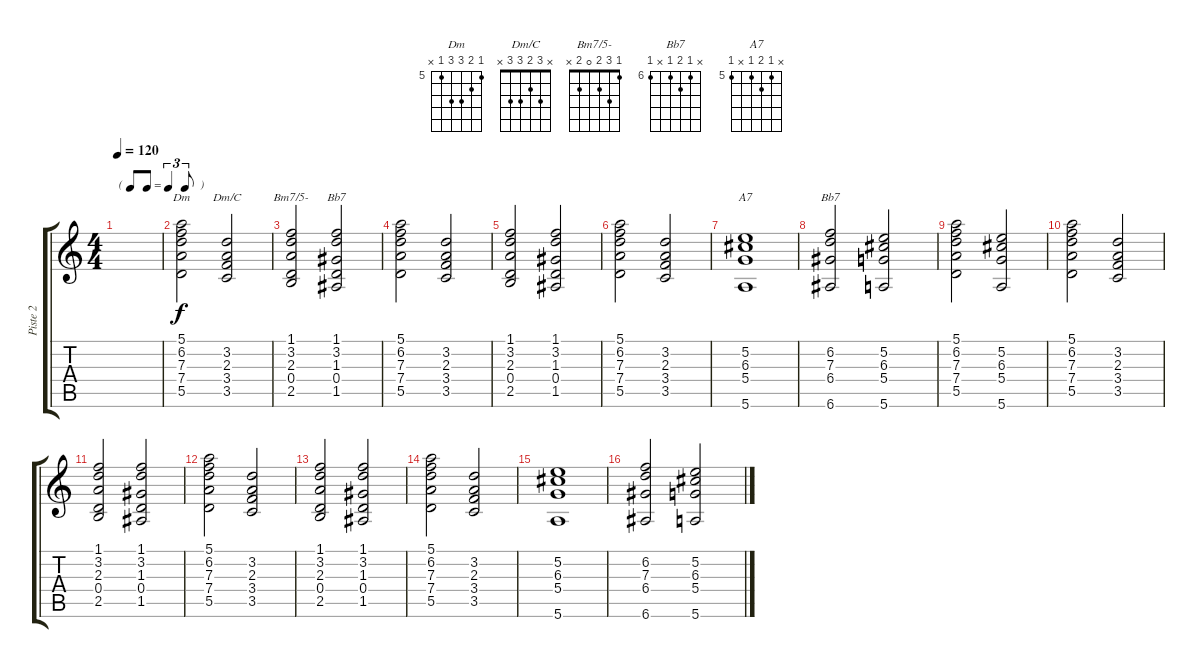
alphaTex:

\track ("Piste 2" "Piste 2") {instrument acousticguitarnylon}
\staff {score tabs}
\tuning (E4 B3 G3 D3 A2 E2) {hide}
\chord ("Dm" 5 6 7 7 5 x) {firstfret 5}
\chord ("Dm/C" x 3 2 3 3 x)
\chord ("Bm7/5-" 1 3 2 0 2 x)
\chord ("Bb7" 1 3 1 0 1 x)
\chord ("A7" x 5 6 5 x 5) {firstfret 5}
\chord ("Bb7" x 6 7 6 x 6) {firstfret 6}
\ts (4 4)
\tf triplet8th
\tempo 120
\clef g2
\ks c
|
(5.1 6.2 7.3 7.4 5.5).2{ch "Dm"} (3.2 2.3 3.4 3.5).2{ch "Dm/C"} |
(1.1 3.2 2.3 0.4 2.5).2{ch "Bm7/5-"} (1.1 3.2 1.3 0.4 1.5).2{ch "Bb7"} |
(5.1 6.2 7.3 7.4 5.5).2 (3.2 2.3 3.4 3.5).2 |
(1.1 3.2 2.3 0.4 2.5).2 (1.1 3.2 1.3 0.4 1.5).2 |
(5.1 6.2 7.3 7.4 5.5).2 (3.2 2.3 3.4 3.5).2 |
(5.2 6.3 5.4 5.6).1{ch "A7"} |
(6.2 7.3 6.4 6.6).2{ch "Bb7"} (5.2 6.3 5.4 5.6).2 |
(5.1 6.2 7.3 7.4 5.5).2 (5.2 6.3 5.4 5.6).2 |
(5.1 6.2 7.3 7.4 5.5).2 (3.2 2.3 3.4 3.5).2 |
(1.1 3.2 2.3 0.4 2.5).2 (1.1 3.2 1.3 0.4 1.5).2 |
(5.1 6.2 7.3 7.4 5.5).2 (3.2 2.3 3.4 3.5).2 |
(1.1 3.2 2.3 0.4 2.5).2 (1.1 3.2 1.3 0.4 1.5).2 |
(5.1 6.2 7.3 7.4 5.5).2 (3.2 2.3 3.4 3.5).2 |
(5.2 6.3 5.4 5.6).1 |
(6.2 7.3 6.4 6.6).2 (5.2 6.3 5.4 5.6).2
